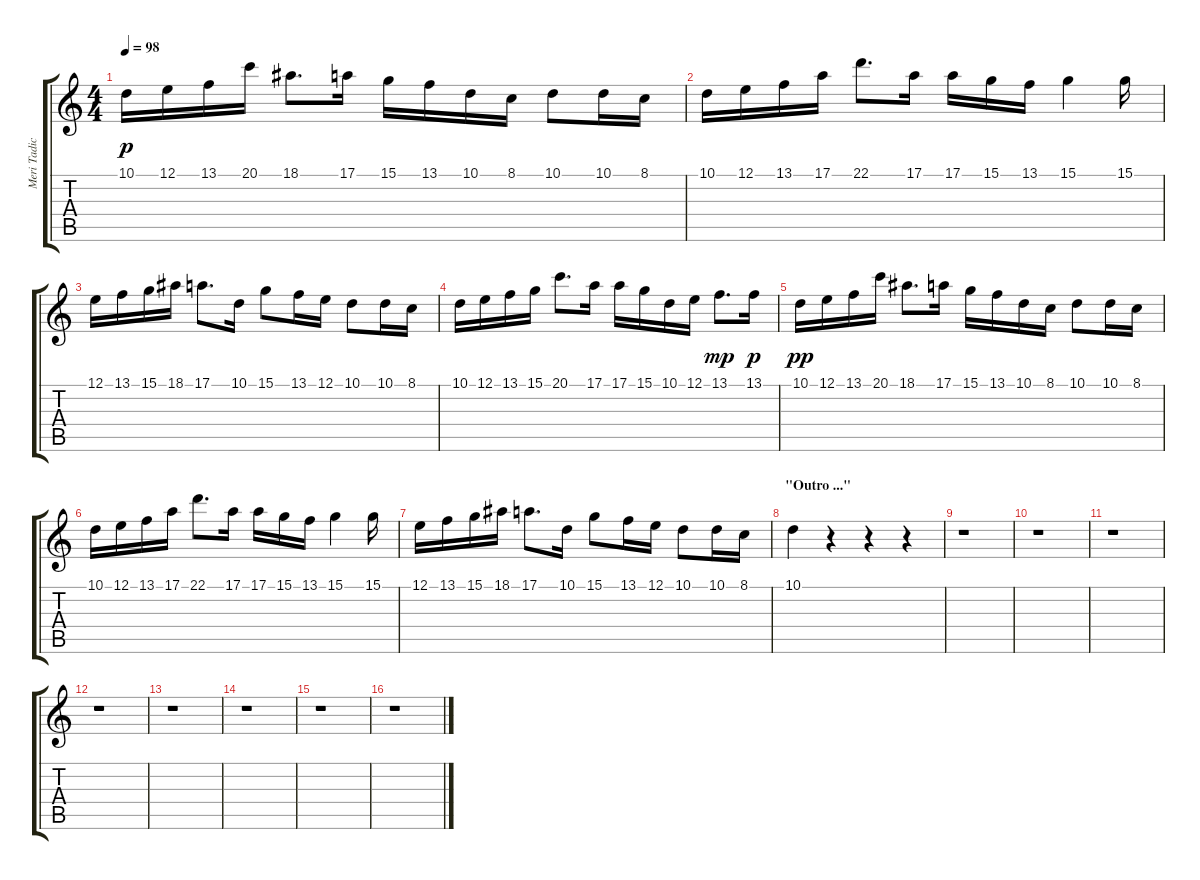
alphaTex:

\track ("Meri Tadic" "Meri Tadic") {instrument fiddle}
\staff {score tabs}
\tuning (E4 B3 G3 D3 A2 E2) {hide}
\ts (4 4)
\tempo 98
\clef g2
\ks c
10.1.16{dy p} 12.1.16 13.1.16 20.1.16 18.1.8{d} 17.1.16 15.1.16 13.1.16 10.1.16 8.1.16 10.1.8 10.1.16 8.1.16 |
10.1.16 12.1.16 13.1.16 17.1.16 22.1.8{d} 17.1.16 17.1.16 15.1.16 13.1.16 15.1.4 15.1.16 |
12.1.16 13.1.16 15.1.16 18.1.16 17.1.8{d} 10.1.16 15.1.8 13.1.16 12.1.16 10.1.8 10.1.16 8.1.16 |
10.1.16 12.1.16 13.1.16 15.1.16 20.1.8{d} 17.1.16 17.1.16 15.1.16 10.1.16 12.1.16 13.1.8{d dy mp} 13.1.16{dy p} |
10.1.16{dy pp} 12.1.16 13.1.16 20.1.16 18.1.8{d} 17.1.16 15.1.16 13.1.16 10.1.16 8.1.16 10.1.8 10.1.16 8.1.16 |
10.1.16 12.1.16 13.1.16 17.1.16 22.1.8{d} 17.1.16 17.1.16 15.1.16 13.1.16 15.1.4 15.1.16 |
12.1.16 13.1.16 15.1.16 18.1.16 17.1.8{d} 10.1.16 15.1.8 13.1.16 12.1.16 10.1.8 10.1.16 8.1.16 |
\section ("" "\"Outro ...\"")
10.1.4 r.4 r.4 r.4 |
r.1 |
r.1 |
r.1 |
r.1 |
r.1 |
r.1 |
r.1 |
r.1
